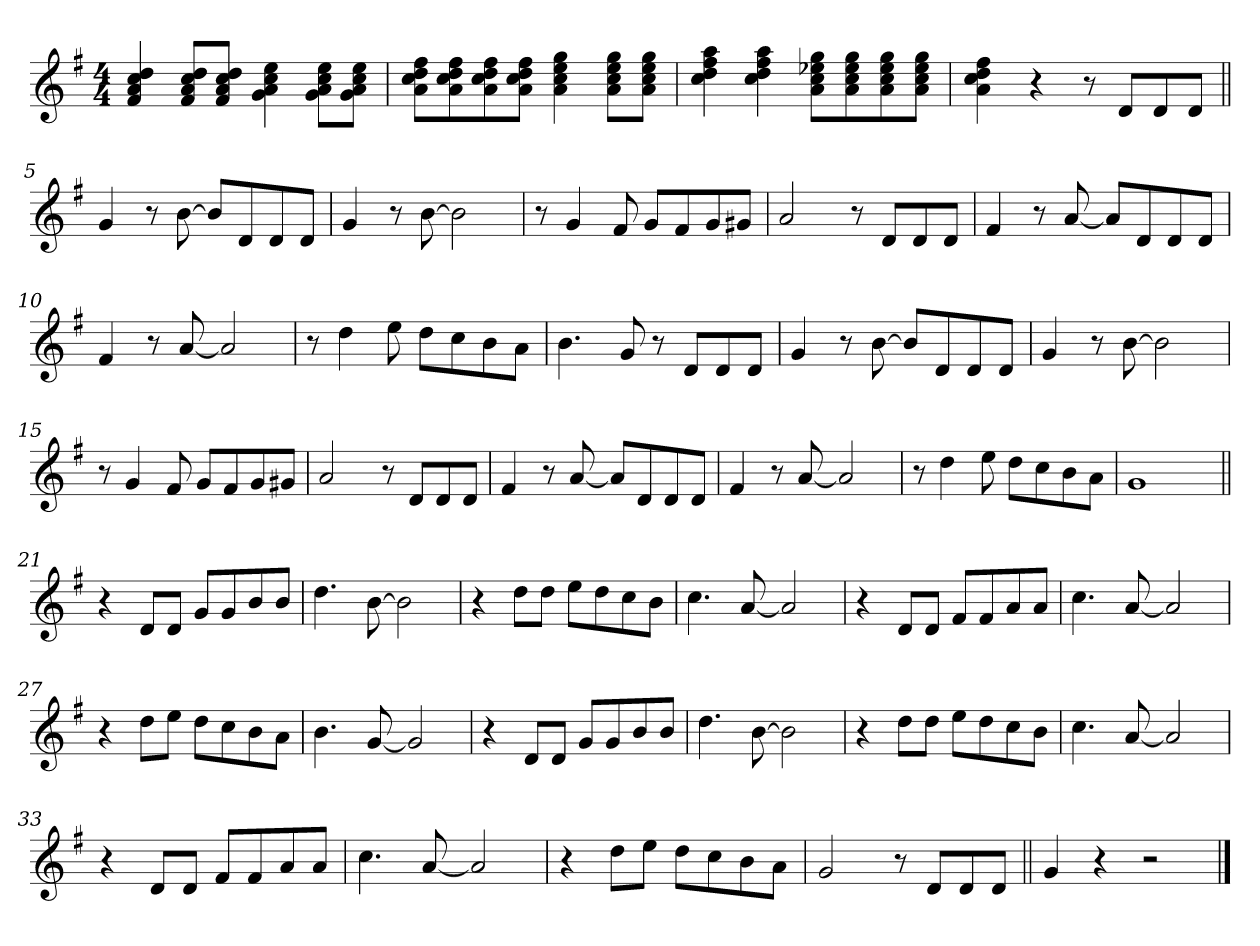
**kern
*part1
*staff1
*clefG2
*k[f#]
*G:
*M4/4
=1
4f#/ 4a/ 4cc/ 4dd/
8f#/ 8a/ 8cc/ 8dd/L
8f#/ 8a/ 8cc/ 8dd/J
4g\ 4a\ 4cc\ 4ee\
8g\ 8a\ 8cc\ 8ee\L
8g\ 8a\ 8cc\ 8ee\J
=2
8a\ 8cc\ 8dd\ 8ff#\L
8a\ 8cc\ 8dd\ 8ff#\
8a\ 8cc\ 8dd\ 8ff#\
8a\ 8cc\ 8dd\ 8ff#\J
4a\ 4cc\ 4ee\ 4gg\
8a\ 8cc\ 8ee\ 8gg\L
8a\ 8cc\ 8ee\ 8gg\J
=3
4cc\ 4dd\ 4ff#\ 4aa\
4cc\ 4dd\ 4ff#\ 4aa\
8a\ 8cc\ 8ee-X\ 8gg\L
8a\ 8cc\ 8ee-\ 8gg\
8a\ 8cc\ 8ee-\ 8gg\
8a\ 8cc\ 8ee-\ 8gg\J
=4
4a\ 4cc\ 4dd\ 4ff#\
4r
8r
8d/L
8d/
8d/J
!!LO:LB:g=z
=5||
4g/
8r
[8b\
8b/L]
8d/
8d/
8d/J
=6
4g/
8r
[8b\
2b\]
=7
8r
4g/
8f#/
8g/L
8f#/
8g/
8g#X/J
=8
2a/
8r
8d/L
8d/
8d/J
!!LO:LB:g=z
=9
4f#/
8r
[8a/
8a/L]
8d/
8d/
8d/J
=10
4f#/
8r
[8a/
2a/]
=11
8r
4dd\
8ee\
8dd\L
8cc\
8b\
8a\J
=12
4.b\
8g/
8r
8d/L
8d/
8d/J
!!LO:LB:g=z
=13
4g/
8r
[8b\
8b/L]
8d/
8d/
8d/J
=14
4g/
8r
[8b\
2b\]
=15
8r
4g/
8f#/
8g/L
8f#/
8g/
8g#X/J
=16
2a/
8r
8d/L
8d/
8d/J
!!LO:LB:g=z
=17
4f#/
8r
[8a/
8a/L]
8d/
8d/
8d/J
=18
4f#/
8r
[8a/
2a/]
=19
8r
4dd\
8ee\
8dd\L
8cc\
8b\
8a\J
=20
1g
!!LO:LB:g=z
=21||
4r
8d/L
8d/J
8g/L
8g/
8b/
8b/J
=22
4.dd\
[8b\
2b\]
=23
4r
8dd\L
8dd\J
8ee\L
8dd\
8cc\
8b\J
=24
4.cc\
[8a/
2a/]
!!LO:LB:g=z
=25
4r
8d/L
8d/J
8f#/L
8f#/
8a/
8a/J
=26
4.cc\
[8a/
2a/]
=27
4r
8dd\L
8ee\J
8dd\L
8cc\
8b\
8a\J
=28
4.b\
[8g/
2g/]
!!LO:LB:g=z
=29
4r
8d/L
8d/J
8g/L
8g/
8b/
8b/J
=30
4.dd\
[8b\
2b\]
=31
4r
8dd\L
8dd\J
8ee\L
8dd\
8cc\
8b\J
=32
4.cc\
[8a/
2a/]
=33
4r
8d/L
8d/J
8f#/L
8f#/
8a/
8a/J
!!LO:LB:g=z
=34
4.cc\
[8a/
2a/]
=35
4r
8dd\L
8ee\J
8dd\L
8cc\
8b\
8a\J
=36
2g/
8r
8d/L
8d/
8d/J
!!LO:LB:g=z
=37||
4g/
4r
2r
==
*-
